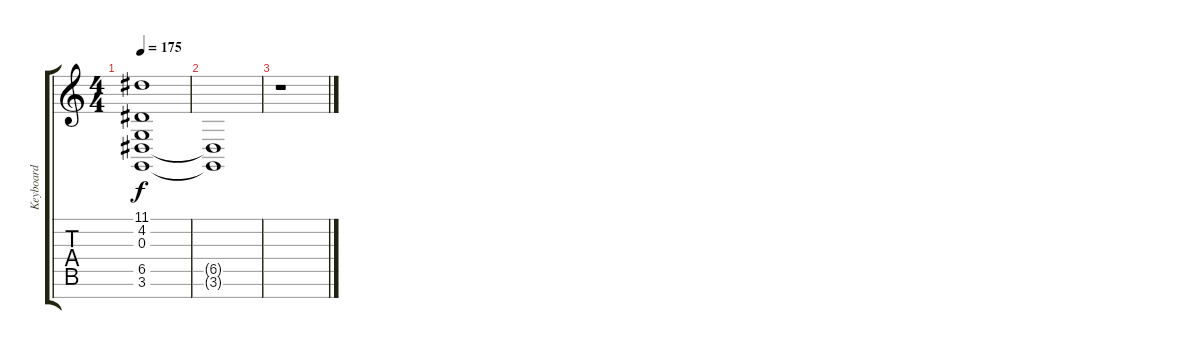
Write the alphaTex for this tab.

\track ("Keyboard" "Keyboard") {instrument pad4choir}
\staff {score tabs}
\tuning (E4 B3 G3 D3 A2 E2 B1) {hide}
\ts (4 4)
\tempo 175
\clef g2
\ks c
(11.1{t} 4.2{t} 0.3{t} 6.5{t} 3.6{t}).1{dy f volume 0} |
(6.5{t} 3.6{t}).1 |
r.1
